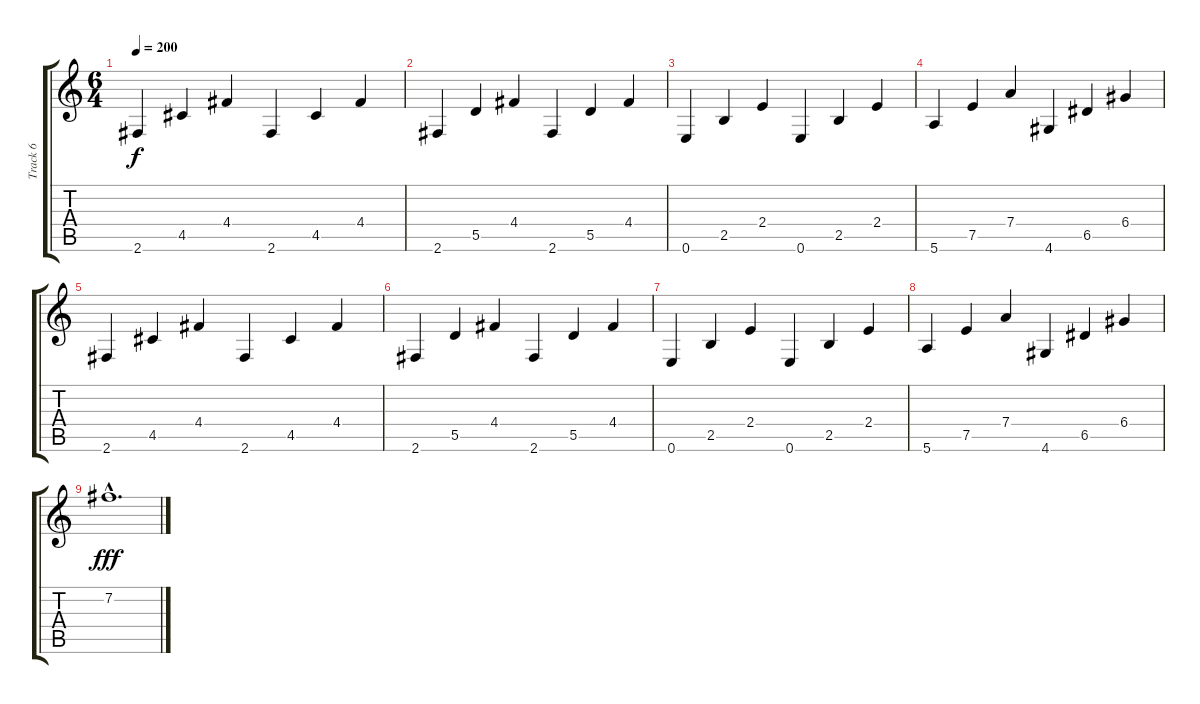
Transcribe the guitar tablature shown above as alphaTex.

\track ("Track 6" "Track 6") {instrument acousticguitarsteel}
\staff {score tabs}
\tuning (E4 B3 G3 D3 A2 E2) {hide}
\ts (6 4)
\tempo 200
\clef g2
\ks c
2.6.4{dy f} 4.5.4 4.4.4 2.6.4 4.5.4 4.4.4 |
2.6.4 5.5.4 4.4.4 2.6.4 5.5.4 4.4.4 |
0.6.4 2.5.4 2.4.4 0.6.4 2.5.4 2.4.4 |
5.6.4 7.5.4 7.4.4 4.6.4 6.5.4 6.4.4 |
2.6.4 4.5.4 4.4.4 2.6.4 4.5.4 4.4.4 |
2.6.4 5.5.4 4.4.4 2.6.4 5.5.4 4.4.4 |
0.6.4 2.5.4 2.4.4 0.6.4 2.5.4 2.4.4 |
5.6.4 7.5.4 7.4.4 4.6.4 6.5.4 6.4.4 |
7.2{hac}.1{d dy fff}
